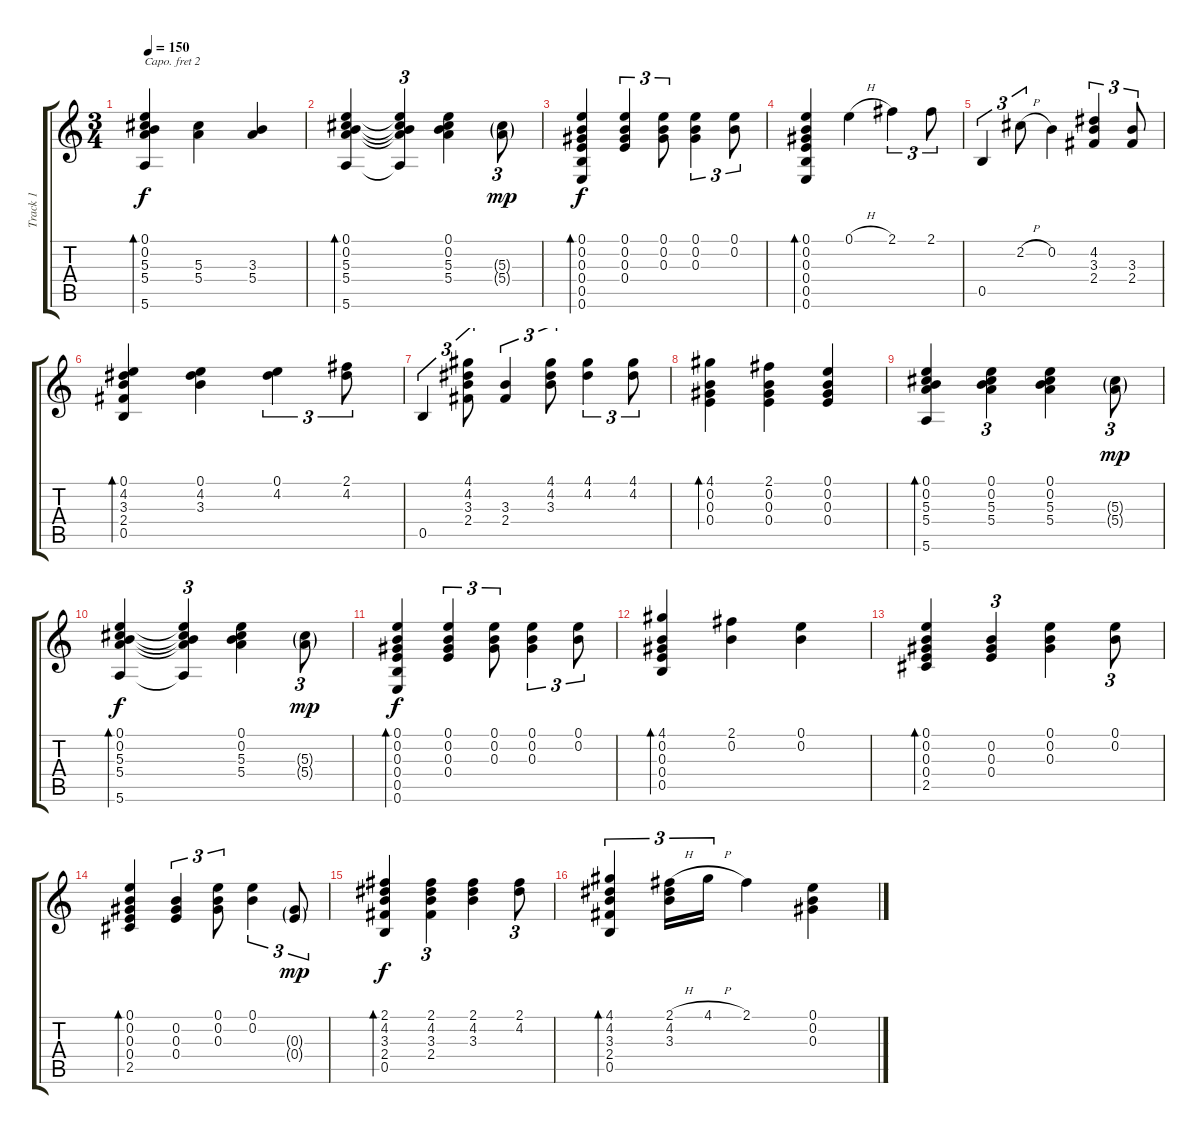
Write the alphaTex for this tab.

\track ("Track 1" "Track 1") {instrument acousticguitarsteel}
\staff {score tabs}
\capo 2
\tuning (D4 A3 Gb3 D3 A2 D2) {hide}
\ts (3 4)
\tempo 150
\clef g2
\ks c
(0.1 0.2 5.3 5.4 5.6).4{bd 120 dy f} (5.3 5.4).4 (3.3 5.4).4 |
(0.1 0.2 5.3 5.4 5.6).4{bd 120} (0.1{t} 0.2{t} 5.3{t} 5.4{t} 5.6{t}).4{tu (3 2)} (0.1 0.2 5.3 5.4).4 (5.3{g} 5.4{g}).8{tu (3 2) dy mp} |
(0.1 0.2 0.3 0.4 0.5 0.6).4{bd 120 dy f} (0.1 0.2 0.3 0.4).4{tu (3 2)} (0.1 0.2 0.3).8{tu (3 2)} (0.1 0.2 0.3).4{tu (3 2)} (0.1 0.2).8{tu (3 2)} |
(0.1 0.2 0.3 0.4 0.5 0.6).4{bd 120} 0.1{h}.4 2.1.4{tu (3 2)} 2.1.8{tu (3 2)} |
0.5.4{tu (3 2)} 2.2{h}.8{tu (3 2)} 0.2.4 (4.2 3.3 2.4).4{tu (3 2)} (3.3 2.4).8{tu (3 2)} |
(0.1 4.2 3.3 2.4 0.5).4{bd 120} (0.1 4.2 3.3).4 (0.1 4.2).4{tu (3 2)} (2.1 4.2).8{tu (3 2)} |
0.5.4{tu (3 2)} (4.1 4.2 3.3 2.4).8{tu (3 2)} (3.3 2.4).4{tu (3 2)} (4.1 4.2 3.3).8{tu (3 2)} (4.1 4.2).4{tu (3 2)} (4.1 4.2).8{tu (3 2)} |
(4.1 0.2 0.3 0.4).4{bd 120} (2.1 0.2 0.3 0.4).4 (0.1 0.2 0.3 0.4).4 |
(0.1 0.2 5.3 5.4 5.6).4{bd 120} (0.1 0.2 5.3 5.4).4{tu (3 2)} (0.1 0.2 5.3 5.4).4 (5.3{g} 5.4{g}).8{tu (3 2) dy mp} |
(0.1 0.2 5.3 5.4 5.6).4{bd 120 dy f} (0.1{t} 0.2{t} 5.3{t} 5.4{t} 5.6{t}).4{tu (3 2)} (0.1 0.2 5.3 5.4).4 (5.3{g} 5.4{g}).8{tu (3 2) dy mp} |
(0.1 0.2 0.3 0.4 0.5 0.6).4{bd 120 dy f} (0.1 0.2 0.3 0.4).4{tu (3 2)} (0.1 0.2 0.3).8{tu (3 2)} (0.1 0.2 0.3).4{tu (3 2)} (0.1 0.2).8{tu (3 2)} |
(4.1 0.2 0.3 0.4 0.5).4{bd 120} (2.1 0.2).4 (0.1 0.2).4 |
(0.1 0.2 0.3 0.4 2.5).4{bd 120} (0.2 0.3 0.4).4{tu (3 2)} (0.1 0.2 0.3).4 (0.1 0.2).8{tu (3 2)} |
(0.1 0.2 0.3 0.4 2.5).4{bd 120} (0.2 0.3 0.4).4{tu (3 2)} (0.1 0.2 0.3).8{tu (3 2)} (0.1 0.2).4{tu (3 2)} (0.3{g} 0.4{g}).8{tu (3 2) dy mp} |
(2.1 4.2 3.3 2.4 0.5).4{bd 120 dy f} (2.1 4.2 3.3 2.4).4{tu (3 2)} (2.1 4.2 3.3).4 (2.1 4.2).8{tu (3 2)} |
(4.1 4.2 3.3 2.4 0.5).4{tu (3 2) bd 120} (2.1{h} 4.2 3.3).16{tu (3 2)} 4.1{h}.16{tu (3 2)} 2.1.4 (0.1 0.2 0.3).4
